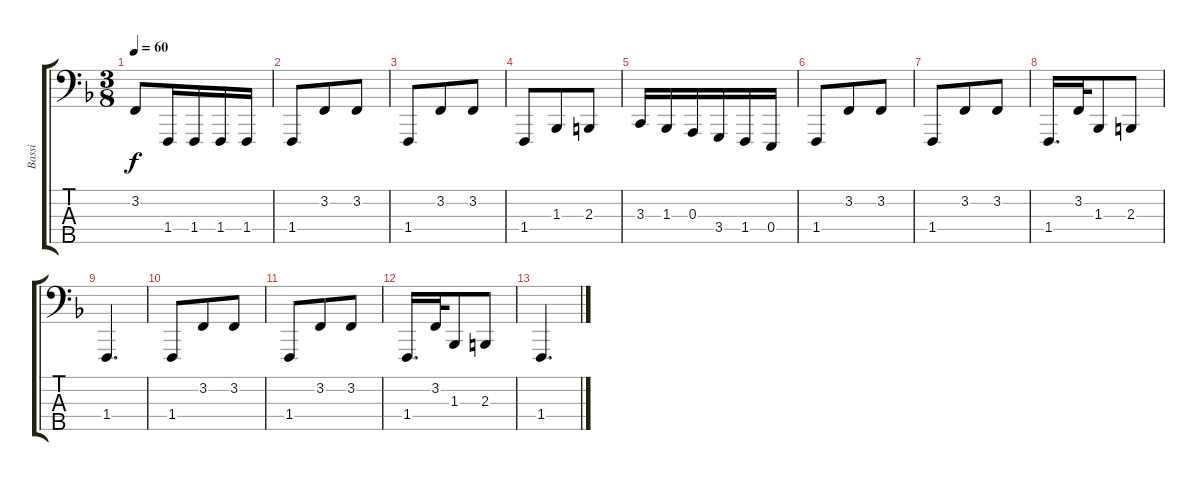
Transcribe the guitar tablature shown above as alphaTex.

\track ("Bassi" "Bassi") {instrument cello}
\staff {score tabs}
\tuning (G2 D2 A1 E1 B0) {hide}
\ts (3 8)
\tempo 60
\clef f4
\ks f
3.2.8{dy f} 1.4.16 1.4.16 1.4.16 1.4.16 |
1.4.8 3.2.8 3.2.8 |
1.4.8 3.2.8 3.2.8 |
1.4.8 1.3.8 2.3.8 |
3.3.16 1.3.16 0.3.16 3.4.16 1.4.16 0.4.16 |
1.4.8 3.2.8 3.2.8 |
1.4.8 3.2.8 3.2.8 |
1.4.16{d} 3.2.32 1.3.8 2.3.8 |
1.4.4{d} |
1.4.8 3.2.8 3.2.8 |
1.4.8 3.2.8 3.2.8 |
1.4.16{d} 3.2.32 1.3.8 2.3.8 |
1.4.4{d}
